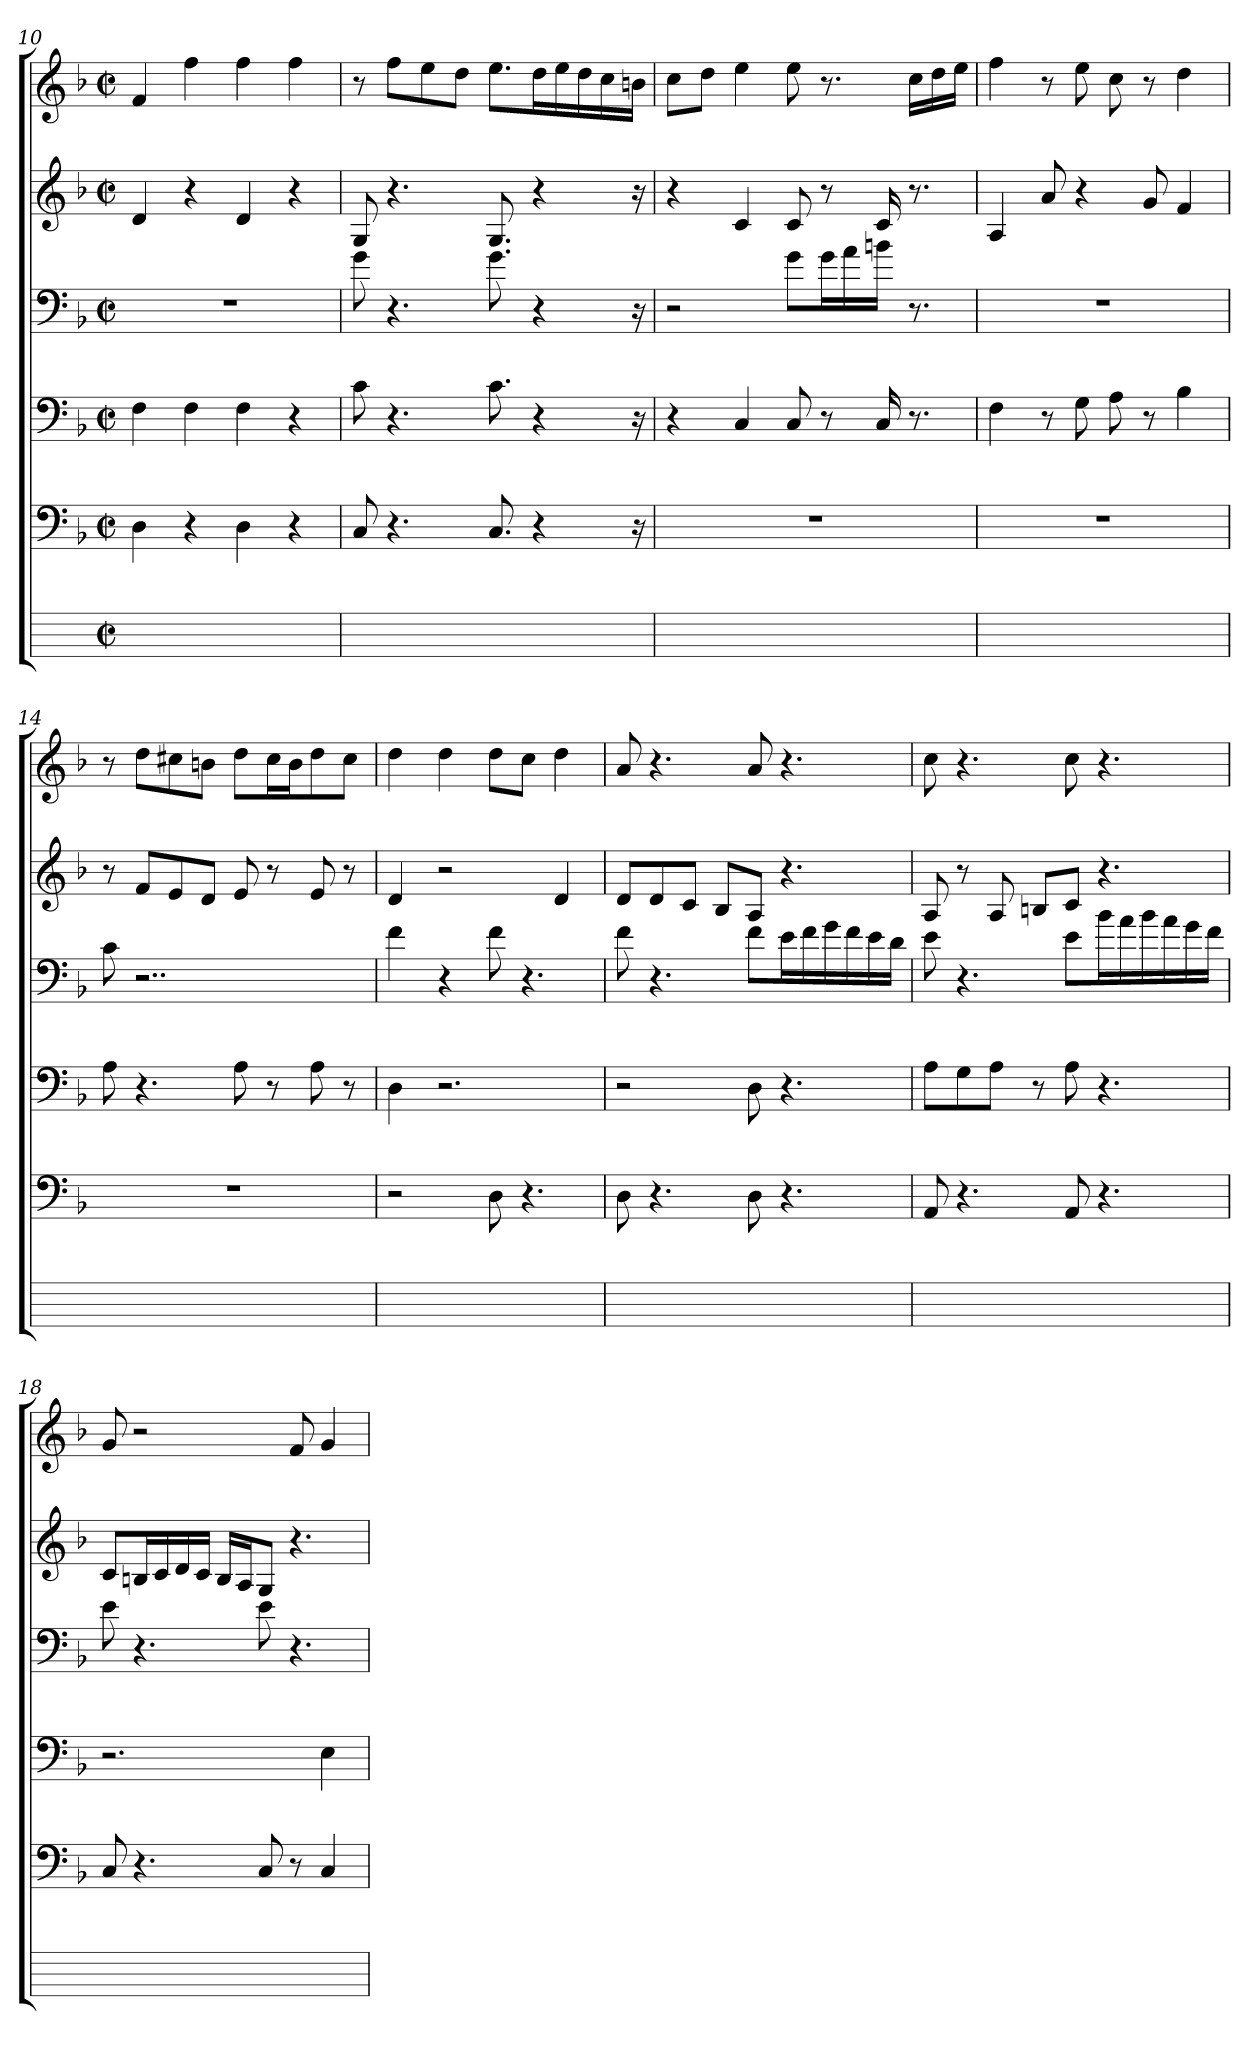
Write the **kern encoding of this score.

**kern	**kern	**kern	**kern	**kern	**kern
*part6	*part5	*part4	*part3	*part2	*part1
*staff6	*staff5	*staff4	*staff3	*staff2	*staff1
*	*clefF4	*clefF4	*clefF4	*clefG2	*clefG2
*	*k[b-]	*k[b-]	*k[b-]	*k[b-]	*k[b-]
*	*F:	*F:	*F:	*F:	*F:
*M2/2	*M2/2	*M2/2	*M2/2	*M2/2	*M2/2
*met(c|)	*met(c|)	*met(c|)	*met(c|)	*met(c|)	*met(c|)
=10	=10	=10	=10	=10	=10
1ryy	4D	4Fi	1r	4d	4f
.	4r	4F	.	4r	4ff
.	4D	4F	.	4d	4ff
.	4r	4r	.	4r	4ff
=11	=11	=11	=11	=11	=11
1ryy	8C	8c	8g	8G	8r
.	4.r	4.r	4.r	4.r	8ffjL
.	.	.	.	.	8ee
.	.	.	.	.	8ddJ
.	8.Ci	8.ci	8.gi	8.Gi	8.eeL
.	4r	4r	4r	4r	16ddjL
.	.	.	.	.	16eej
.	.	.	.	.	16ddj
.	.	.	.	.	16ccj
.	16r	16r	16r	16r	16bnjJJ
=12	=12	=12	=12	=12	=12
1ryy	1r	4r	2r	4r	8ccjL
.	.	.	.	.	8ddjJ
.	.	4C	.	4c	4ee
.	.	8C	8giL	8c	8ee
.	.	8r	16gjL	8r	8.r
.	.	.	16aj	.	.
.	.	16C	16bnZJJ	16c	.
.	.	8.r	8.r	8.r	16ccjLL
.	.	.	.	.	16ddj
.	.	.	.	.	16eejJJ
=13	=13	=13	=13	=13	=13
1ryy	1r	4F	1r	4A	4ff
.	.	8r	.	8a	8r
.	.	8G	.	4r	8ee
.	.	8A	.	.	8cc
.	.	8r	.	8g	8r
.	.	4B-	.	4f	4dd
=14	=14	=14	=14	=14	=14
1ryy	1r	8A	8c	8r	8r
.	.	4.r	2..r	8fiL	8ddiL
.	.	.	.	8e	8cc#XV
.	.	.	.	8dJ	8bnVJ
.	.	8A	.	8e	8ddZL
.	.	8r	.	8r	16cc#jL
.	.	.	.	.	16bjJ
.	.	8Ai	.	8ei	8ddZ
.	.	8r	.	8r	8cc#jJ
=15	=15	=15	=15	=15	=15
1ryy	2r	4D	4f	4d	4dd
.	.	2.r	4r	2r	4dd
.	8D	.	8fi	.	8ddL
.	4.r	.	4.r	.	8ccjJ
.	.	.	.	4d	4dd
=16	=16	=16	=16	=16	=16
1ryy	8D	2r	8fi	8dL	8a
.	4.r	.	4.r	8dj	4.r
.	.	.	.	8cZJ	.
.	.	.	.	8B-jL	.
.	8D	8D	8fiL	8AJ	8a
.	4.r	4.r	16ejL	4.r	4.r
.	.	.	16fj	.	.
.	.	.	16gj	.	.
.	.	.	16fj	.	.
.	.	.	16ej	.	.
.	.	.	16djJJ	.	.
=17	=17	=17	=17	=17	=17
1ryy	8AA	8AL	8e	8A	8cc
.	4.r	8Gj	4.r	8r	4.r
.	.	8AiJ	.	8Ai	.
.	.	8r	.	8BnjL	.
.	8AA	8A	8eiL	8cJ	8cc
.	4.r	4.r	16b-jL	4.r	4.r
.	.	.	16aj	.	.
.	.	.	16b-j	.	.
.	.	.	16aj	.	.
.	.	.	16gj	.	.
.	.	.	16fjJJ	.	.
=18	=18	=18	=18	=18	=18
1ryy	8C	2.r	8ei	8cL	8g
.	4.r	.	4.r	16BnjL	2r
.	.	.	.	16cj	.
.	.	.	.	16dj	.
.	.	.	.	16cjJJ	.
.	.	.	.	16BjLL	.
.	.	.	.	16AjJ	.
.	8C	.	8ei	8GJ	.
.	8r	.	4.r	4.r	8fj
.	4Ci	4E	.	.	4g
=	=	=	=	=	=
*-	*-	*-	*-	*-	*-
